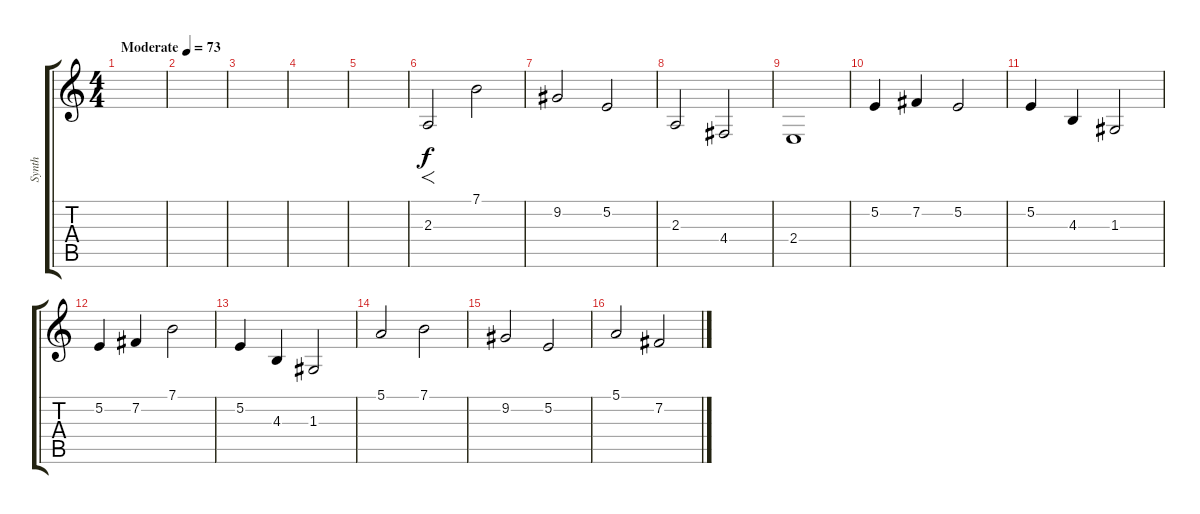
\track ("Synth" "Synth") {instrument stringensemble2}
\staff {score tabs}
\tuning (E4 B3 G3 D3 A2 E2) {hide}
\ts (4 4)
\tempo (73 "Moderate")
\clef g2
\ks c
|
|
|
|
|
2.3.2{f} 7.1.2 |
9.2.2 5.2.2 |
2.3.2 4.4.2 |
2.4.1{volume 0} |
5.2.4{volume 11} 7.2.4 5.2.2 |
5.2.4 4.3.4 1.3.2 |
5.2.4 7.2.4 7.1.2 |
5.2.4 4.3.4 1.3.2 |
5.1.2 7.1.2 |
9.2.2 5.2.2 |
5.1.2 7.2.2
